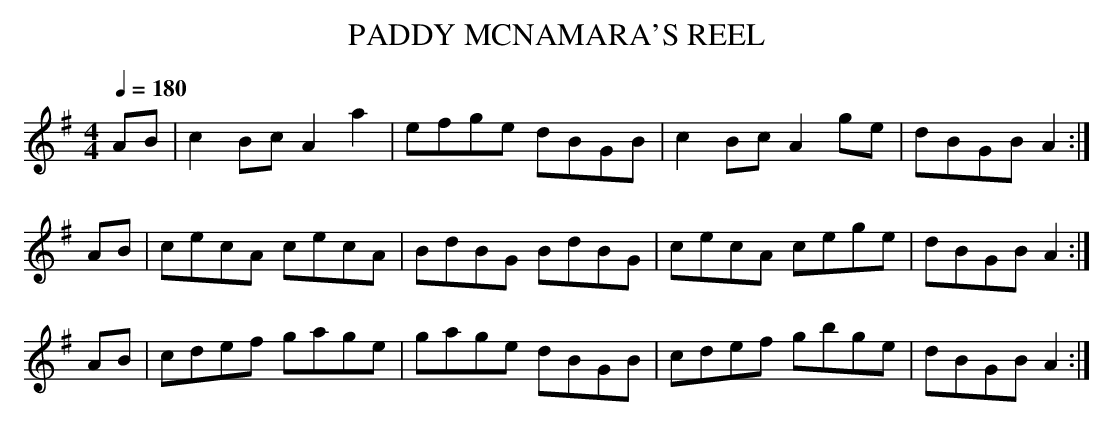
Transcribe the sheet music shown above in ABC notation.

X:1
T:PADDY MCNAMARA'S REEL
Q:1/4=180
M:4/4
L:1/8
K:Ador
AB|c2Bc A2a2|efge dBGB|c2Bc A2ge|dBGB A2:|
AB|cecA cecA|BdBG BdBG|cecA cege|dBGB A2:|
AB|cdef gage|gage dBGB|cdef gbge|dBGB A2:|
